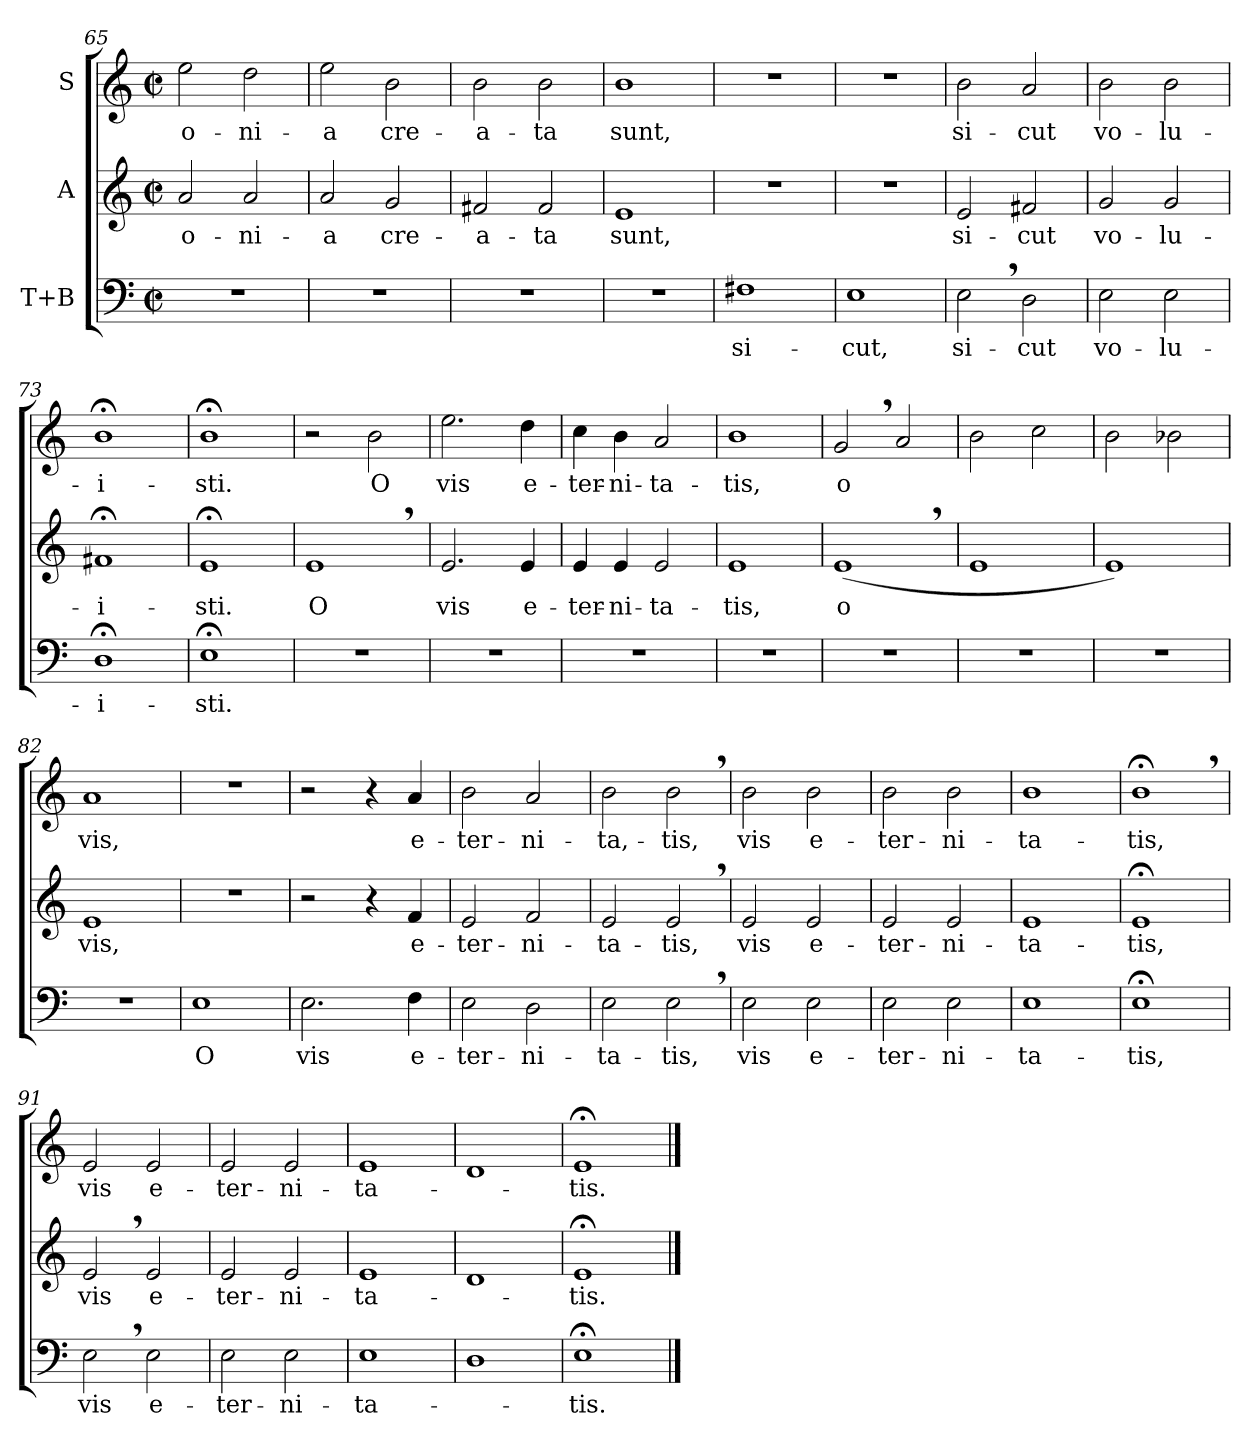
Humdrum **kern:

**kern	**text	**kern	**text	**kern	**text
*part3	*part3	*part2	*part2	*part1	*part1
*staff3	*staff3	*staff2	*staff2	*staff1	*staff1
*I"T+B	*	*I"A	*	*I"S	*
*clefF4	*	*clefG2	*	*clefG2	*
*k[]	*	*k[]	*	*k[]	*
*C:	*	*C:	*	*C:	*
*M2/2	*	*M2/2	*	*M2/2	*
*met(c|)	*	*met(c|)	*	*met(c|)	*
=65	=65	=65	=65	=65	=65
!	!	!	!LO:LY:b	!	!LO:LY:b
1r	.	2a/	o-	2ee\	o-
!	!	!	!LO:LY:b	!	!LO:LY:b
.	.	2a/	-ni-	2dd\	-ni-
=66	=66	=66	=66	=66	=66
!	!	!	!LO:LY:b	!	!LO:LY:b
1r	.	2a/	-a	2ee\	-a
!	!	!	!LO:LY:b	!	!LO:LY:b
.	.	2g/	cre-	2b\	cre-
=67	=67	=67	=67	=67	=67
!	!	!	!LO:LY:b	!	!LO:LY:b
1r	.	2f#X/	-a-	2b\	-a-
!	!	!	!LO:LY:b	!	!LO:LY:b
.	.	2f#/	-ta	2b\	-ta
=68	=68	=68	=68	=68	=68
!	!	!	!LO:LY:b	!	!LO:LY:b
1r	.	1e	sunt,	1b	sunt,
=69	=69	=69	=69	=69	=69
!	!LO:LY:b	!	!	!	!
1F#X	si-	1r	.	1r	.
=70	=70	=70	=70	=70	=70
!	!LO:LY:b	!	!	!	!
1E	-cut,	1r	.	1r	.
=71	=71	=71	=71	=71	=71
!	!LO:LY:b	!	!LO:LY:b	!	!LO:LY:b
2E,>\	si-	2e/	si-	2b\	si-
!	!LO:LY:b	!	!LO:LY:b	!	!LO:LY:b
2D\	-cut	2f#X/	-cut	2a/	-cut
=72	=72	=72	=72	=72	=72
!	!LO:LY:b	!	!LO:LY:b	!	!LO:LY:b
2E\	vo-	2g/	vo-	2b\	vo-
!	!LO:LY:b	!	!LO:LY:b	!	!LO:LY:b
2E\	-lu-	2g/	-lu-	2b\	-lu-
!!LO:LB:g=z
=73	=73	=73	=73	=73	=73
!	!LO:LY:b:rj	!	!LO:LY:b:rj	!	!LO:LY:b:rj
1D;<	-i-	1f#X;	-i-	1b;<	-i-
=74	=74	=74	=74	=74	=74
!	!LO:LY:b	!	!LO:LY:b	!	!LO:LY:b
1E;<	-sti.	1e;	-sti.	1b;<	-sti.
=75	=75	=75	=75	=75	=75
!	!	!	!LO:LY:b	!	!
1r	.	1e,>	O	2r	.
!	!	!	!	!	!LO:LY:b
.	.	.	.	2b\	O
=76	=76	=76	=76	=76	=76
!	!	!	!LO:LY:b	!	!LO:LY:b
1r	.	2.e/	vis	2.ee\	vis
!	!	!	!LO:LY:b	!	!LO:LY:b
.	.	4e/	e-	4dd\	e-
=77	=77	=77	=77	=77	=77
!	!	!	!LO:LY:b	!	!LO:LY:b
1r	.	4e/	-ter-	4cc\	-ter-
!	!	!	!LO:LY:b	!	!LO:LY:b
.	.	4e/	-ni-	4b\	-ni-
!	!	!	!LO:LY:b	!	!LO:LY:b
.	.	2e/	-ta-	2a/	-ta-
=78	=78	=78	=78	=78	=78
!	!	!	!LO:LY:b	!	!LO:LY:b
1r	.	1e	-tis,	1b	-tis,
=79	=79	=79	=79	=79	=79
!	!	!	!LO:LY:b:rj	!	!LO:LY:b:rj
1r	.	(<1e,>	o	2g,>/	o
.	.	.	.	2a/	.
=80	=80	=80	=80	=80	=80
1r	.	1e	.	2b\	.
.	.	.	.	2cc\	.
=81	=81	=81	=81	=81	=81
1r	.	1e)	.	2b\	.
.	.	.	.	2b-X\	.
=82	=82	=82	=82	=82	=82
!	!	!	!LO:LY:b	!	!LO:LY:b
1r	.	1e	vis,	1a	vis,
=83	=83	=83	=83	=83	=83
!	!LO:LY:b	!	!	!	!
1E	O	1r	.	1r	.
!!LO:LB:g=z
=84	=84	=84	=84	=84	=84
!	!LO:LY:b	!	!	!	!
2.E\	vis	2r	.	2r	.
.	.	4r	.	4r	.
!	!LO:LY:b	!	!LO:LY:b	!	!LO:LY:b
4F\	e-	4f/	e-	4a/	e-
=85	=85	=85	=85	=85	=85
!	!LO:LY:b	!	!LO:LY:b	!	!LO:LY:b
2E\	-ter-	2e/	-ter-	2b\	-ter-
!	!LO:LY:b	!	!LO:LY:b	!	!LO:LY:b
2D\	-ni-	2f/	-ni-	2a/	-ni-
=86	=86	=86	=86	=86	=86
!	!LO:LY:b	!	!LO:LY:b	!	!LO:LY:b
2E\	-ta-	2e/	-ta-	2b\	-ta,-
!	!LO:LY:b	!	!LO:LY:b	!	!LO:LY:b
2E,>\	-tis,	2e,>/	-tis,	2b,>\	-tis,
=87	=87	=87	=87	=87	=87
!	!LO:LY:b	!	!LO:LY:b	!	!LO:LY:b
2E\	vis	2e/	vis	2b\	vis
!	!LO:LY:b	!	!LO:LY:b	!	!LO:LY:b
2E\	e-	2e/	e-	2b\	e-
=88	=88	=88	=88	=88	=88
!	!LO:LY:b	!	!LO:LY:b	!	!LO:LY:b
2E\	-ter-	2e/	-ter-	2b\	-ter-
!	!LO:LY:b	!	!LO:LY:b	!	!LO:LY:b
2E\	-ni-	2e/	-ni-	2b\	-ni-
=89	=89	=89	=89	=89	=89
!	!LO:LY:b	!	!LO:LY:b	!	!LO:LY:b
1E	-ta-	1e	-ta-	1b	-ta-
=90	=90	=90	=90	=90	=90
!	!LO:LY:b	!	!LO:LY:b	!	!LO:LY:b
1E;<	-tis,	1e;	-tis,	1b;<,>	-tis,
=91	=91	=91	=91	=91	=91
!	!LO:LY:b	!	!LO:LY:b	!	!LO:LY:b
2E,>\	vis	2e,>/	vis	2e/	vis
!	!LO:LY:b	!	!LO:LY:b	!	!LO:LY:b
2E\	e-	2e/	e-	2e/	e-
=92	=92	=92	=92	=92	=92
!	!LO:LY:b	!	!LO:LY:b	!	!LO:LY:b
2E\	-ter-	2e/	-ter-	2e/	-ter-
!	!LO:LY:b	!	!LO:LY:b	!	!LO:LY:b
2E\	-ni-	2e/	-ni-	2e/	-ni-
=93	=93	=93	=93	=93	=93
!	!LO:LY:b	!	!LO:LY:b	!	!LO:LY:b
1E	-ta-	1e	-ta-	1e	-ta-
=94	=94	=94	=94	=94	=94
1D	.	1d	.	1d	.
=95	=95	=95	=95	=95	=95
!	!LO:LY:b	!	!LO:LY:b	!	!LO:LY:b
1E;<	-tis.	1e;	-tis.	1e;	-tis.
==	==	==	==	==	==
*-	*-	*-	*-	*-	*-
